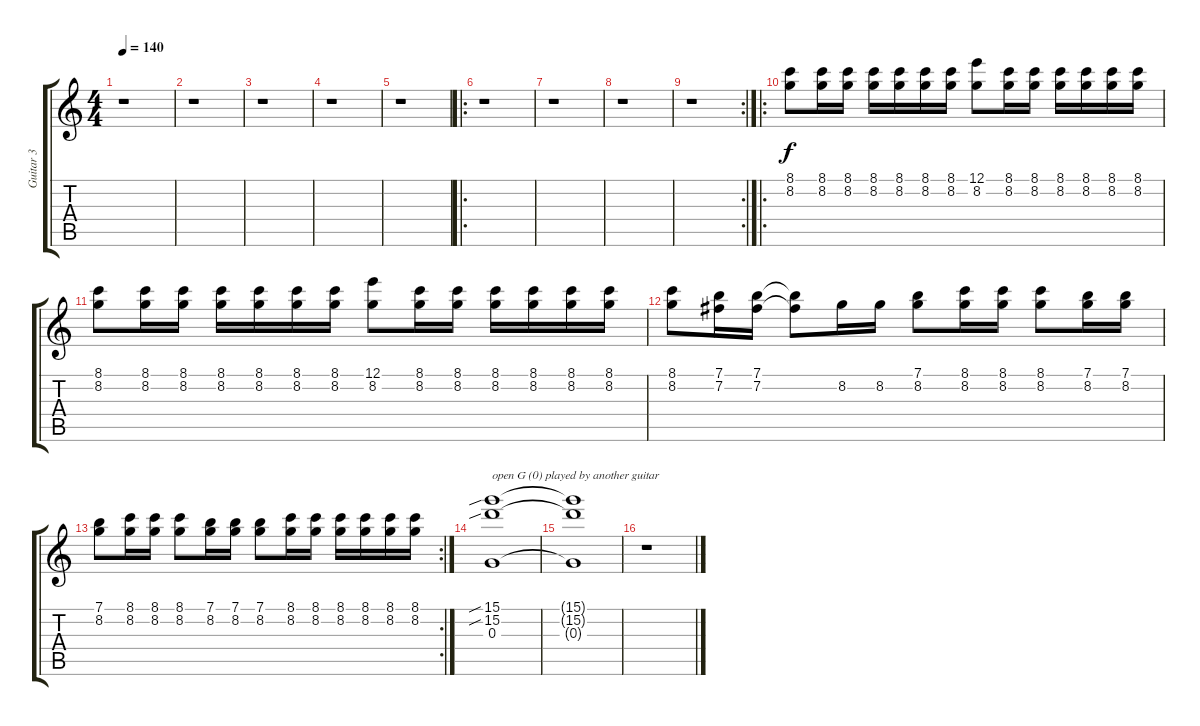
\track ("Guitar 3" "Guitar 3") {instrument distortionguitar}
\staff {score tabs}
\tuning (E4 B3 G3 D3 A2 E2) {hide}
\ts (4 4)
\tempo 140
\clef g2
\ks c
r.1{dy f} |
r.1 |
r.1 |
r.1 |
r.1 |
\ro
r.1 |
r.1 |
r.1 |
\rc 2
r.1 |
\ro
(8.1 8.2).8 (8.1 8.2).16 (8.1 8.2).16 (8.1 8.2).16 (8.1 8.2).16 (8.1 8.2).16 (8.1 8.2).16 (12.1 8.2).8 (8.1 8.2).16 (8.1 8.2).16 (8.1 8.2).16 (8.1 8.2).16 (8.1 8.2).16 (8.1 8.2).16 |
(8.1 8.2).8 (8.1 8.2).16 (8.1 8.2).16 (8.1 8.2).16 (8.1 8.2).16 (8.1 8.2).16 (8.1 8.2).16 (12.1 8.2).8 (8.1 8.2).16 (8.1 8.2).16 (8.1 8.2).16 (8.1 8.2).16 (8.1 8.2).16 (8.1 8.2).16 |
(8.1 8.2).8 (7.1 7.2).16 (7.1 7.2).16 (7.1{t} 7.2{t}).8 8.2.16 8.2.16 (7.1 8.2).8 (8.1 8.2).16 (8.1 8.2).16 (8.1 8.2).8 (7.1 8.2).16 (7.1 8.2).16 |
\rc 2
(7.1 8.2).8 (8.1 8.2).16 (8.1 8.2).16 (8.1 8.2).8 (7.1 8.2).16 (7.1 8.2).16 (7.1 8.2).8 (8.1 8.2).16 (8.1 8.2).16 (8.1 8.2).16 (8.1 8.2).16 (8.1 8.2).16 (8.1 8.2).16 |
(15.1{sib} 15.2{sib} 0.3).1{txt "open G (0) played by another guitar"} |
(15.1{t} 15.2{t} 0.3{t}).1 |
r.1
